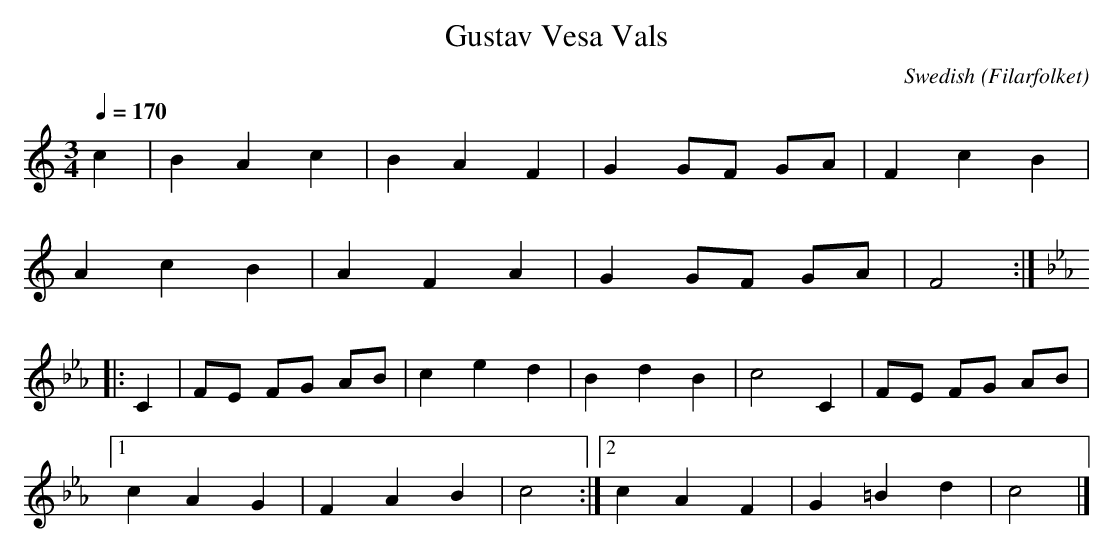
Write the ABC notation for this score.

X:1
T:Gustav Vesa Vals
C:Swedish (Filarfolket)
L:1/8
M:3/4
Q:1/4=170
K:C
c2|B2A2c2|B2A2F2|G2GF GA|F2c2B2|
A2c2B2|A2F2A2|G2GF GA|F4:|
K:Eb
|:C2|FE FG AB|c2e2d2|B2d2B2|c4C2|FE FG AB|
[1c2A2G2|F2A2B2|c4:|[2c2A2F2|G2=B2d2|c4|]
